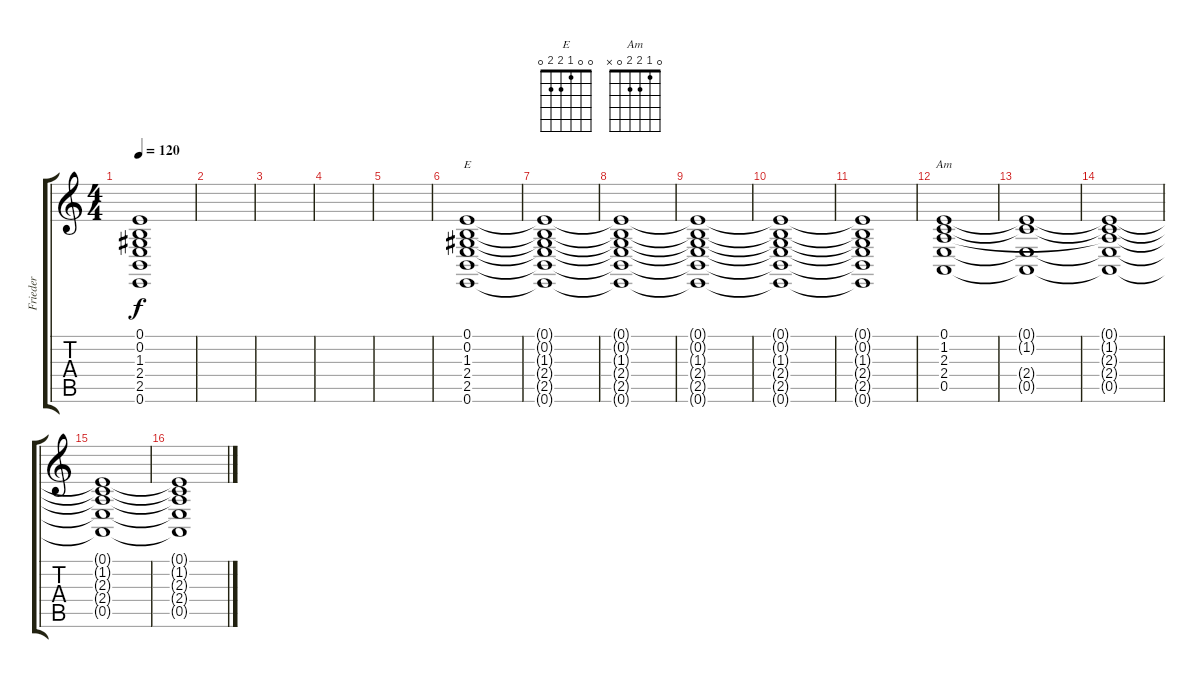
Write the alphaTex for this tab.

\track ("Frieder" "Frieder") {instrument fx6goblins}
\staff {score tabs}
\tuning (E4 B3 G3 D3 A2 E2) {hide}
\chord ("E" 0 0 1 2 2 0)
\chord ("Am" 0 1 2 2 0 x)
\ts (4 4)
\tempo 120
\clef g2
\ks c
(0.1{t} 0.2{t} 1.3{t} 2.4{t} 2.5{t} 0.6{t}).1{dy f} |
|
|
|
|
(0.1 0.2 1.3 2.4 2.5 0.6).1{ch "E"} |
(0.1{t} 0.2{t} 1.3{t} 2.4{t} 2.5{t} 0.6{t}).1 |
(0.1{t} 0.2{t} 1.3{t} 2.4{t} 2.5{t} 0.6{t}).1 |
(0.1{t} 0.2{t} 1.3{t} 2.4{t} 2.5{t} 0.6{t}).1 |
(0.1{t} 0.2{t} 1.3{t} 2.4{t} 2.5{t} 0.6{t}).1 |
(0.1{t} 0.2{t} 1.3{t} 2.4{t} 2.5{t} 0.6{t}).1 |
(0.1 1.2 2.3 2.4 0.5).1{ch "Am"} |
(0.1{t} 1.2{t} 2.4{t} 0.5{t}).1 |
(0.1{t} 1.2{t} 2.3{t} 2.4{t} 0.5{t}).1 |
(0.1{t} 1.2{t} 2.3{t} 2.4{t} 0.5{t}).1 |
(0.1{t} 1.2{t} 2.3{t} 2.4{t} 0.5{t}).1
